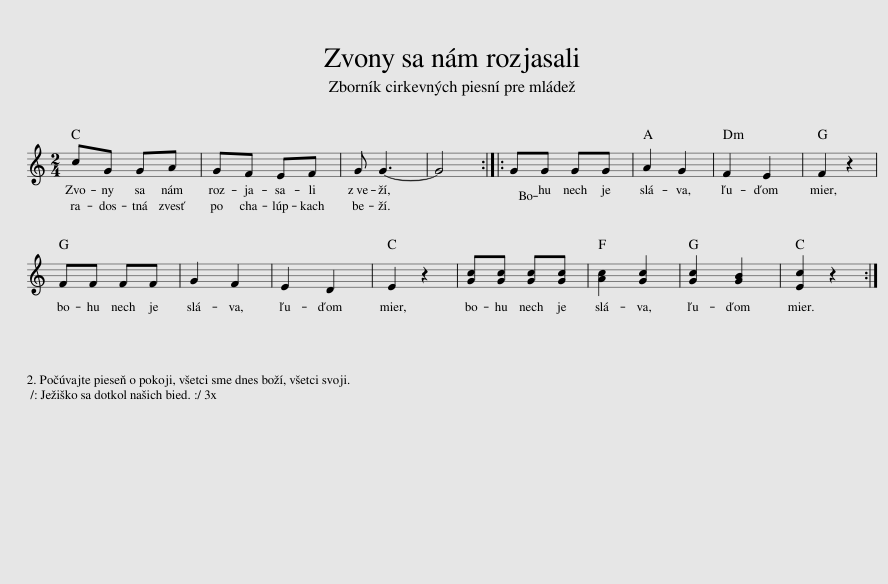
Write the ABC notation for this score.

X:1
L:1/8
M:2/4
I:linebreak $
K:C
V:1 treble
V:1
 cG GA | GF EF | G G3- | G4 :: GG GG | %5
 A2 G2 | F2 E2 | F2 z2 |$ FF FF | G2 F2 | %10
 E2 D2 | E2 z2 | [Gc][Gc] [Gc][Gc] | [Ac]2 [Gc]2 | [Gc]2 [GB]2 | %15
 [Ec]2 z2 :| %16
